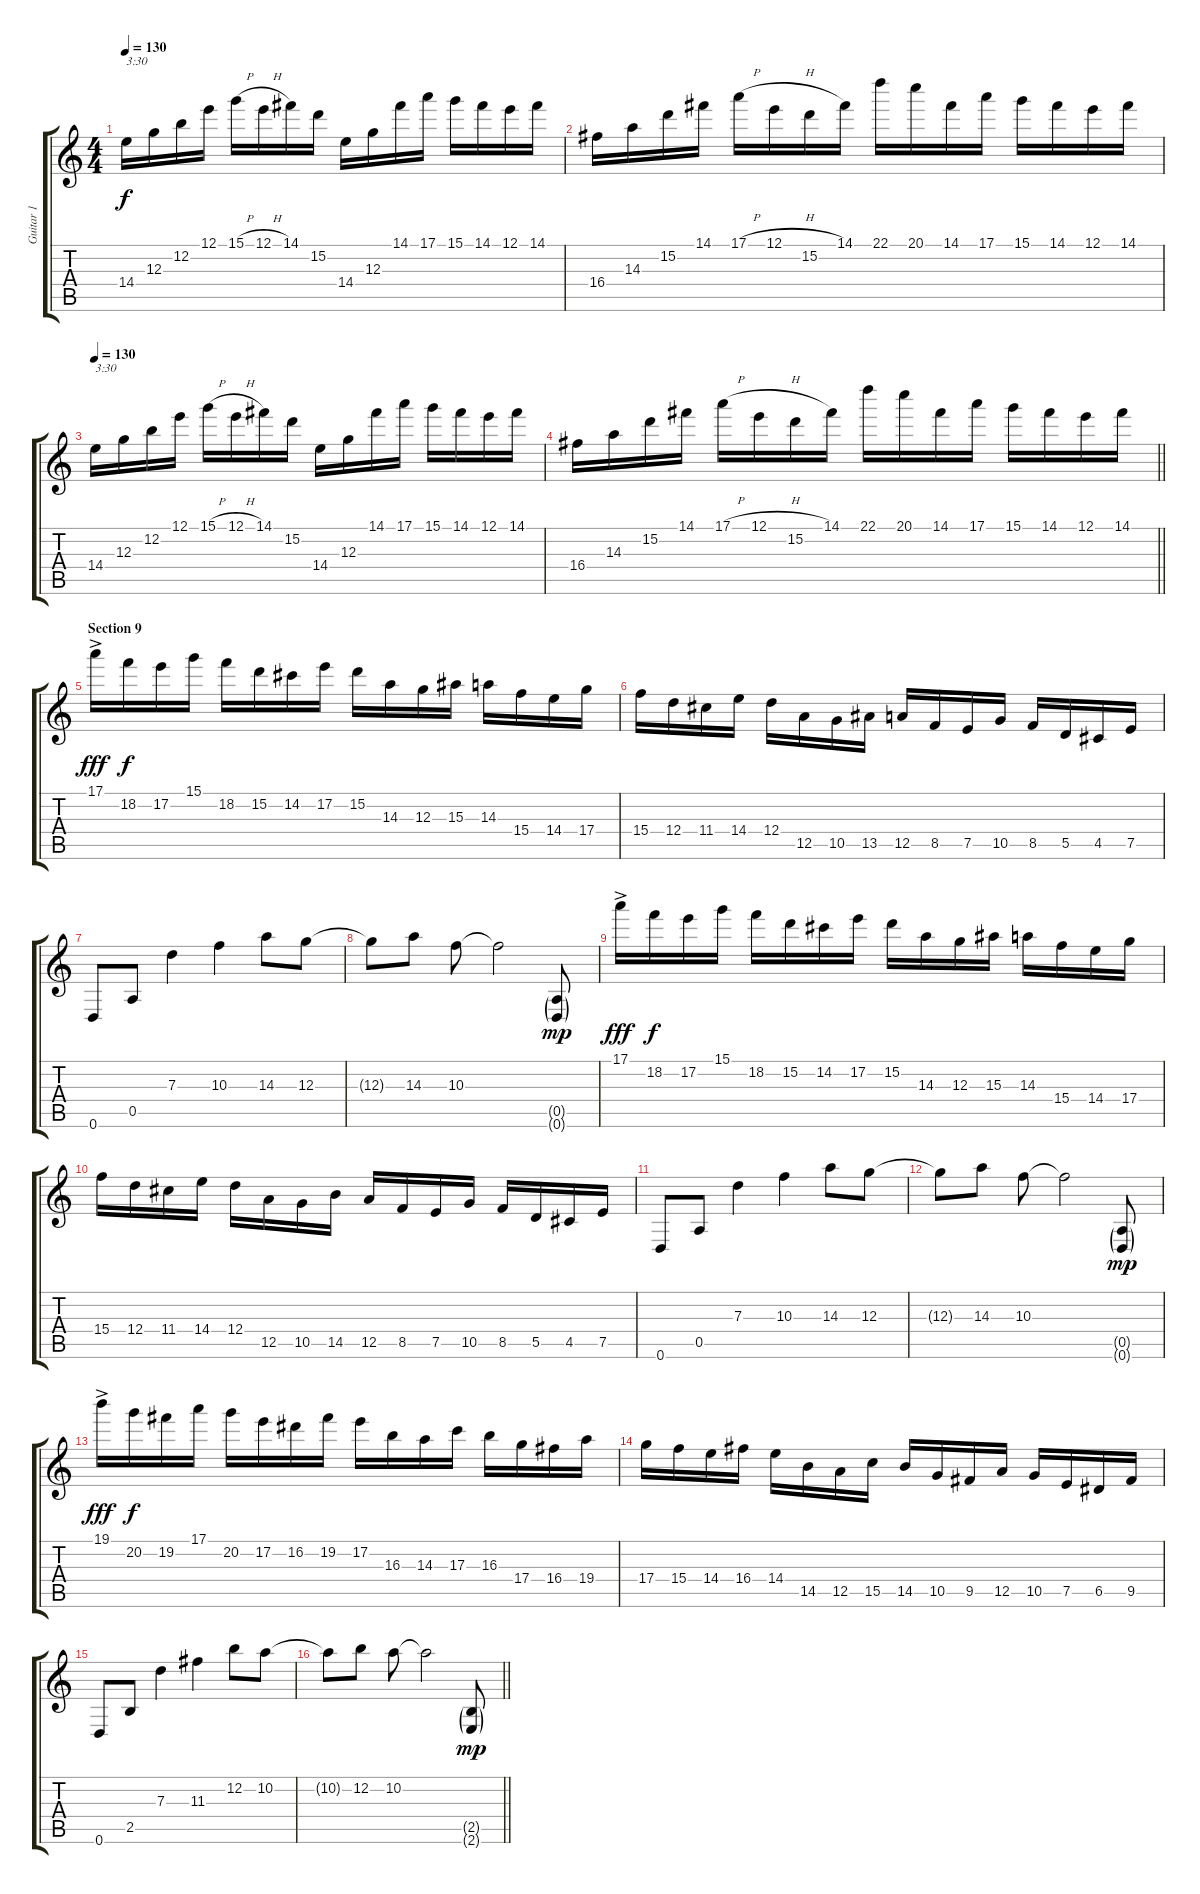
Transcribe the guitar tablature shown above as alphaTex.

\track ("Guitar 1" "Guitar 1") {instrument distortionguitar}
\staff {score tabs}
\tuning (E4 B3 G3 D3 A2 D2) {hide}
\ts (4 4)
\tempo 130
\clef g2
\ks c
14.4.16{txt "3:30" dy f} 12.3.16 12.2.16 12.1.16 15.1{h}.16 12.1{h}.16 14.1.16 15.2.16 14.4.16 12.3.16 14.1.16 17.1.16 15.1.16 14.1.16 12.1.16 14.1.16 |
16.4.16 14.3.16 15.2.16 14.1.16 17.1{h}.16 12.1{h}.16 15.2.16 14.1.16 22.1.16 20.1.16 14.1.16 17.1.16 15.1.16 14.1.16 12.1.16 14.1.16 |
\tempo 130
14.4.16{txt "3:30"} 12.3.16 12.2.16 12.1.16 15.1{h}.16 12.1{h}.16 14.1.16 15.2.16 14.4.16 12.3.16 14.1.16 17.1.16 15.1.16 14.1.16 12.1.16 14.1.16 |
\barLineRight lightlight
16.4.16 14.3.16 15.2.16 14.1.16 17.1{h}.16 12.1{h}.16 15.2.16 14.1.16 22.1.16 20.1.16 14.1.16 17.1.16 15.1.16 14.1.16 12.1.16 14.1.16 |
\section ("" "Section 9")
17.1{ac}.16{dy fff} 18.2.16{dy f} 17.2.16 15.1.16 18.2.16 15.2.16 14.2.16 17.2.16 15.2.16 14.3.16 12.3.16 15.3.16 14.3.16 15.4.16 14.4.16 17.4.16 |
15.4.16 12.4.16 11.4.16 14.4.16 12.4.16 12.5.16 10.5.16 13.5.16 12.5.16 8.5.16 7.5.16 10.5.16 8.5.16 5.5.16 4.5.16 7.5.16 |
0.6.8 0.5.8 7.3.4 10.3.4 14.3.8 12.3.8 |
12.3{t}.8 14.3.8 10.3.8 10.3{t}.2 (0.5{g} 0.6{g}).8{dy mp} |
17.1{ac}.16{dy fff} 18.2.16{dy f} 17.2.16 15.1.16 18.2.16 15.2.16 14.2.16 17.2.16 15.2.16 14.3.16 12.3.16 15.3.16 14.3.16 15.4.16 14.4.16 17.4.16 |
15.4.16 12.4.16 11.4.16 14.4.16 12.4.16 12.5.16 10.5.16 14.5.16 12.5.16 8.5.16 7.5.16 10.5.16 8.5.16 5.5.16 4.5.16 7.5.16 |
0.6.8 0.5.8 7.3.4 10.3.4 14.3.8 12.3.8 |
12.3{t}.8 14.3.8 10.3.8 10.3{t}.2 (0.5{g} 0.6{g}).8{dy mp} |
19.1{ac}.16{dy fff} 20.2.16{dy f} 19.2.16 17.1.16 20.2.16 17.2.16 16.2.16 19.2.16 17.2.16 16.3.16 14.3.16 17.3.16 16.3.16 17.4.16 16.4.16 19.4.16 |
17.4.16 15.4.16 14.4.16 16.4.16 14.4.16 14.5.16 12.5.16 15.5.16 14.5.16 10.5.16 9.5.16 12.5.16 10.5.16 7.5.16 6.5.16 9.5.16 |
0.6.8 2.5.8 7.3.4 11.3.4 12.2.8 10.2.8 |
\barLineRight lightlight
10.2{t}.8 12.2.8 10.2.8 10.2{t}.2 (2.5{g} 2.6{g}).8{dy mp}
